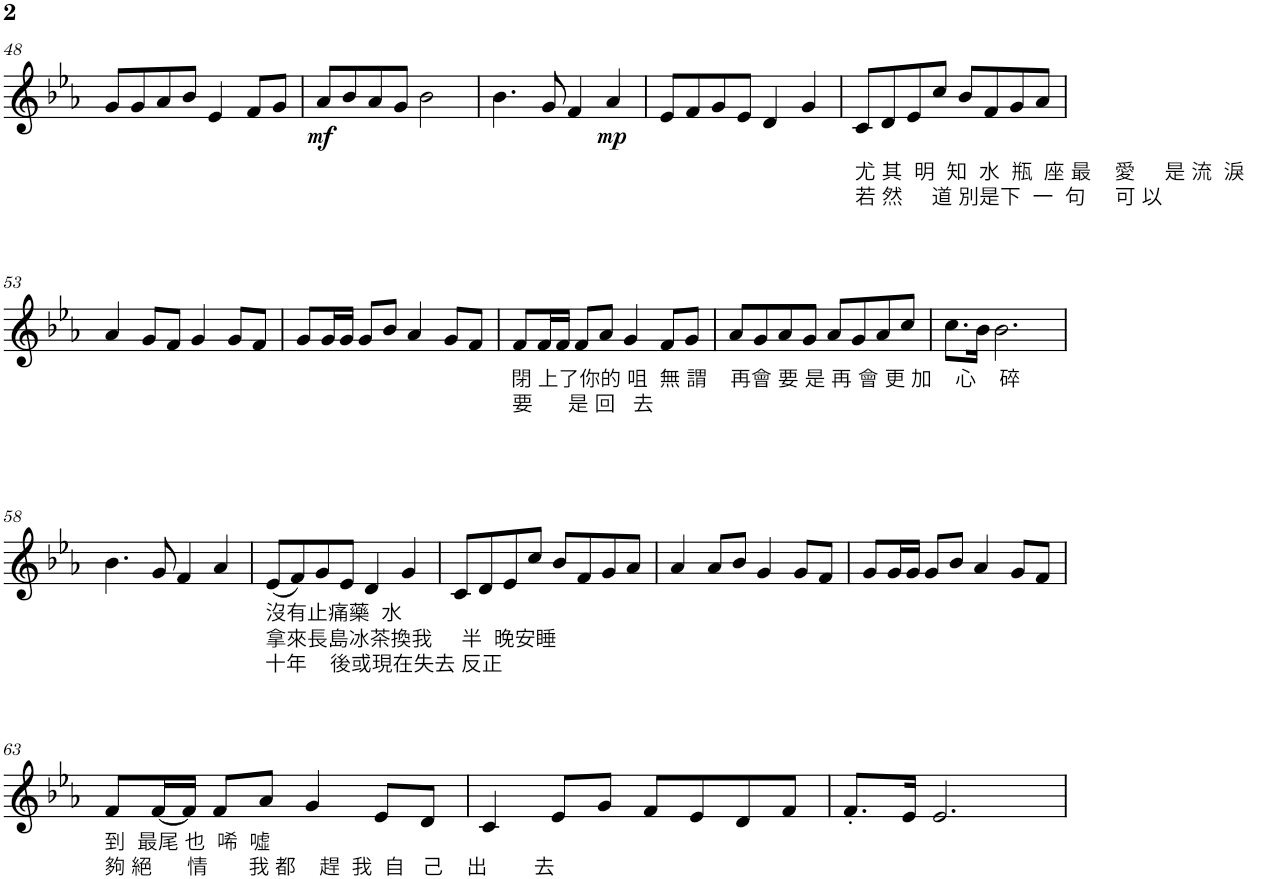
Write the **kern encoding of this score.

**kern	**dynam
*part1	*part1
*staff1	*staff1
*I"Voice	*
*I'V	*
!!LO:PB:g=z
*clefG2	*
*k[b-e-a-]	*
*M4/4	*
=48	=48
8g/L	.
8g/	.
8a-/	.
8b-/J	.
4e-/	.
8f/L	.
8g/J	.
=49	=49
!	!LO:DY:b
8a-/L	mf
8b-/	.
8a-/	.
8g/J	.
2b-\	.
=50	=50
4.b-\	.
8g/	.
4f/	.
!	!LO:DY:b
4a-/	mp
=51	=51
8e-/L	.
8f/	.
8g/	.
8e-/J	.
4d/	.
4g/	.
=52	=52
!LO:TX:b:t=尤 其  明  知  水  瓶  座 最    愛     是 流  淚	!
!LO:TX:b:t=若 然     道 別是下  一  句     可 以	!
8c/L	.
8d/	.
8e-/	.
8cc/J	.
8b-/L	.
8f/	.
8g/	.
8a-/J	.
!!LO:LB:g=z
=53	=53
4a-/	.
8g/L	.
8f/J	.
4g/	.
8g/L	.
8f/J	.
=54	=54
8g/L	.
16g/L	.
16g/JJ	.
8g/L	.
8b-/J	.
4a-/	.
8g/L	.
8f/J	.
=55	=55
!LO:TX:b:t=閉 上了你的 咀  無 謂    再會 要 是 再 會 更 加    心    碎	!
!LO:TX:b:t=要      是 回   去	!
8f/L	.
16f/L	.
16f/JJ	.
8f/L	.
8a-/J	.
4g/	.
8f/L	.
8g/J	.
=56	=56
8a-/L	.
8g/	.
8a-/	.
8g/J	.
8a-/L	.
8g/	.
8a-/	.
8cc/J	.
=57	=57
8.cc\L	.
16b-\Jk	.
2.b-\	.
!!LO:LB:g=z
=58	=58
4.b-\	.
8g/	.
4f/	.
4a-/	.
=59	=59
!LO:TX:b:t=沒有止痛藥  水	!
!LO:TX:b:t=拿來長島冰茶換我     半  晚安睡	!
!LO:TX:b:t=十年    後或現在失去 反正	!
(<8e-/L	.
8f/)	.
8g/	.
8e-/J	.
4d/	.
4g/	.
=60	=60
8c/L	.
8d/	.
8e-/	.
8cc/J	.
8b-/L	.
8f/	.
8g/	.
8a-/J	.
=61	=61
4a-/	.
8a-/L	.
8b-/J	.
4g/	.
8g/L	.
8f/J	.
=62	=62
8g/L	.
16g/L	.
16g/JJ	.
8g/L	.
8b-/J	.
4a-/	.
8g/L	.
8f/J	.
!!LO:LB:g=z
=63	=63
!LO:TX:b:t=到  最尾 也  唏  噓	!
!LO:TX:b:t=夠 絕      情       我 都    趕  我  自   己    出        去	!
8f/L	.
[16f/L	.
16f/JJ]	.
8f/L	.
8a-/J	.
4g/	.
8e-/L	.
8d/J	.
=64	=64
4c/	.
8e-/L	.
8g/J	.
8f/L	.
8e-/	.
8d/	.
8f/J	.
=65	=65
8.f'/L	.
16e-/Jk	.
2.e-/	.
=	=
*-	*-
